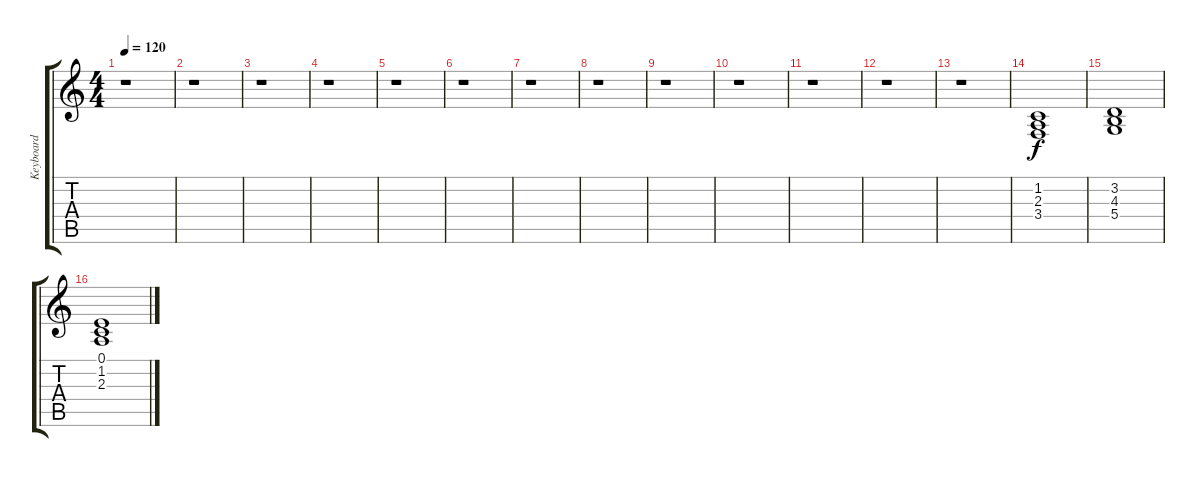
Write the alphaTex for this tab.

\track ("Keyboard" "Keyboard") {instrument pad2warm}
\staff {score tabs}
\tuning (E4 B3 G3 D3 A2 E2) {hide}
\ts (4 4)
\tempo 120
\clef g2
\ks c
r.1{dy f} |
r.1 |
r.1 |
r.1 |
r.1 |
r.1 |
r.1 |
r.1 |
r.1 |
r.1 |
r.1 |
r.1 |
r.1 |
(1.2 2.3 3.4).1 |
(3.2 4.3 5.4).1 |
(0.1 1.2 2.3).1
